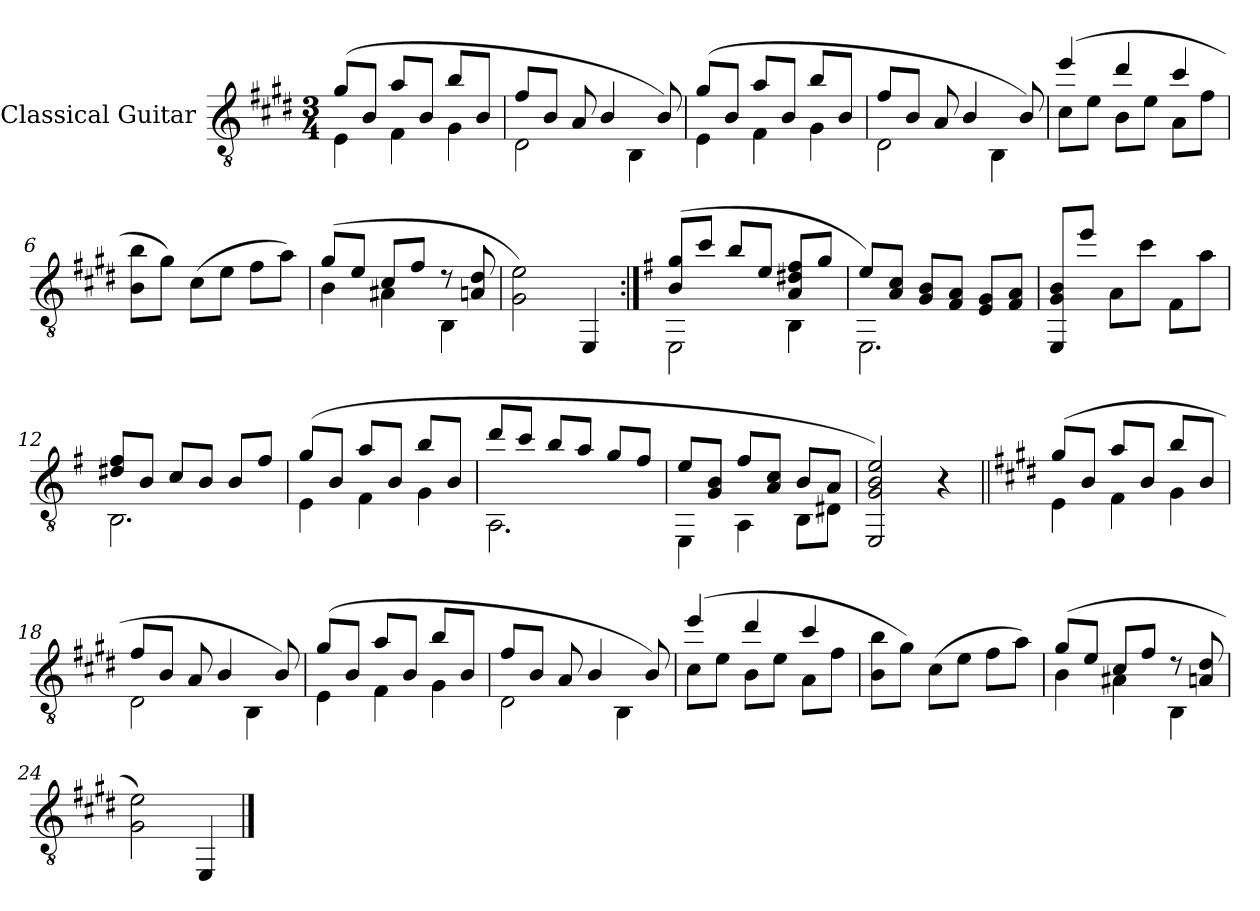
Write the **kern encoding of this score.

**kern
*part1
*staff1
*I"Classical Guitar
*I'Guit.
*clefGv2
*k[f#c#g#d#]
*E:
*M3/4
*MM80
=1
*^
(8g#/L	4E\
8B/J	.
8a/L	4F#\
8B/J	.
8b/L	4G#\
8B/J	.
=2	=2
8f#/L	2D#\
8B/J	.
8A/	.
4B/	.
.	4BB\
8B/)	.
=3	=3
(8g#/L	4E\
8B/J	.
8a/L	4F#\
8B/J	.
8b/L	4G#\
8B/J	.
=4	=4
8f#/L	2D#\
8B/J	.
8A/	.
4B/	.
.	4BB\
8B/)	.
=5	=5
(4ee/	8c#\L
.	8e\J
4dd#/	8B\L
.	8e\J
4cc#/	8A\L
.	8f#\J
*v	*v
!!LO:LB:g=z
=6
8B\ 8b\L
8g#\J)
(8c#\L
8e\J
8f#\L
8a\J)
=7
*^
(8g#/L	4B\
8e/J	.
8c#/L	4A#X\
8f#/J	.
8r	4BB\
8An/ 8d#/	.
*v	*v
=8
2G#\ 2e\)
4EE/
=9:|!
*k[f#]
*G:
*^
(8B/ 8g/L	2EE\
8cc/J	.
8b/L	.
8e/J	.
8A/ 8d#X/ 8f#/L	4BB\
8g/J	.
=10	=10
8e/L)	2.EE\
8A/ 8c/J	.
8G/ 8B/L	.
8F#/ 8A/J	.
8E/ 8G/L	.
8F#/ 8A/J	.
*v	*v
=11
8EE/ 8G/ 8B/L
8ee/J
8A\L
8cc\J
8F#\L
8a\J
!!LO:LB:g=z
=12
*^
8d#X/ 8f#/L	2.BB\
8B/J	.
8c/L	.
8B/J	.
8B/L	.
8f#/J	.
=13	=13
(8g/L	4E\
8B/J	.
8a/L	4F#\
8B/J	.
8b/L	4G\
8B/J	.
=14	=14
8dd/L	2.AA\
8cc/J	.
8b/L	.
8a/J	.
8g/L	.
8f#/J	.
=15	=15
8e/L	4EE\
8G/ 8B/J	.
8f#/L	4AA\
8A/ 8c/J	.
8B/L	8BB\L
8A/J	8D#X\J
*v	*v
=16
2EE/ 2G/ 2B/ 2e/)
4r
=17||
*k[f#c#g#d#]
*E:
*^
(8g#/L	4E\
8B/J	.
8a/L	4F#\
8B/J	.
8b/L	4G#\
8B/J	.
!!LO:LB:g=z	!!
=18	=18
8f#/L	2D#\
8B/J	.
8A/	.
4B/	.
.	4BB\
8B/)	.
=19	=19
(8g#/L	4E\
8B/J	.
8a/L	4F#\
8B/J	.
8b/L	4G#\
8B/J	.
=20	=20
8f#/L	2D#\
8B/J	.
8A/	.
4B/	.
.	4BB\
8B/)	.
=21	=21
(4ee/	8c#\L
.	8e\J
4dd#/	8B\L
.	8e\J
4cc#/	8A\L
.	8f#\J
*v	*v
=22
8B\ 8b\L
8g#\J)
(8c#\L
8e\J
8f#\L
8a\J)
!!LO:LB:g=z
=23
*^
(8g#/L	4B\
8e/J	.
8c#/L	4A#X\
8f#/J	.
8r	4BB\
8An/ 8d#/	.
*v	*v
=24
2G#\ 2e\)
4EE/
==
*-
